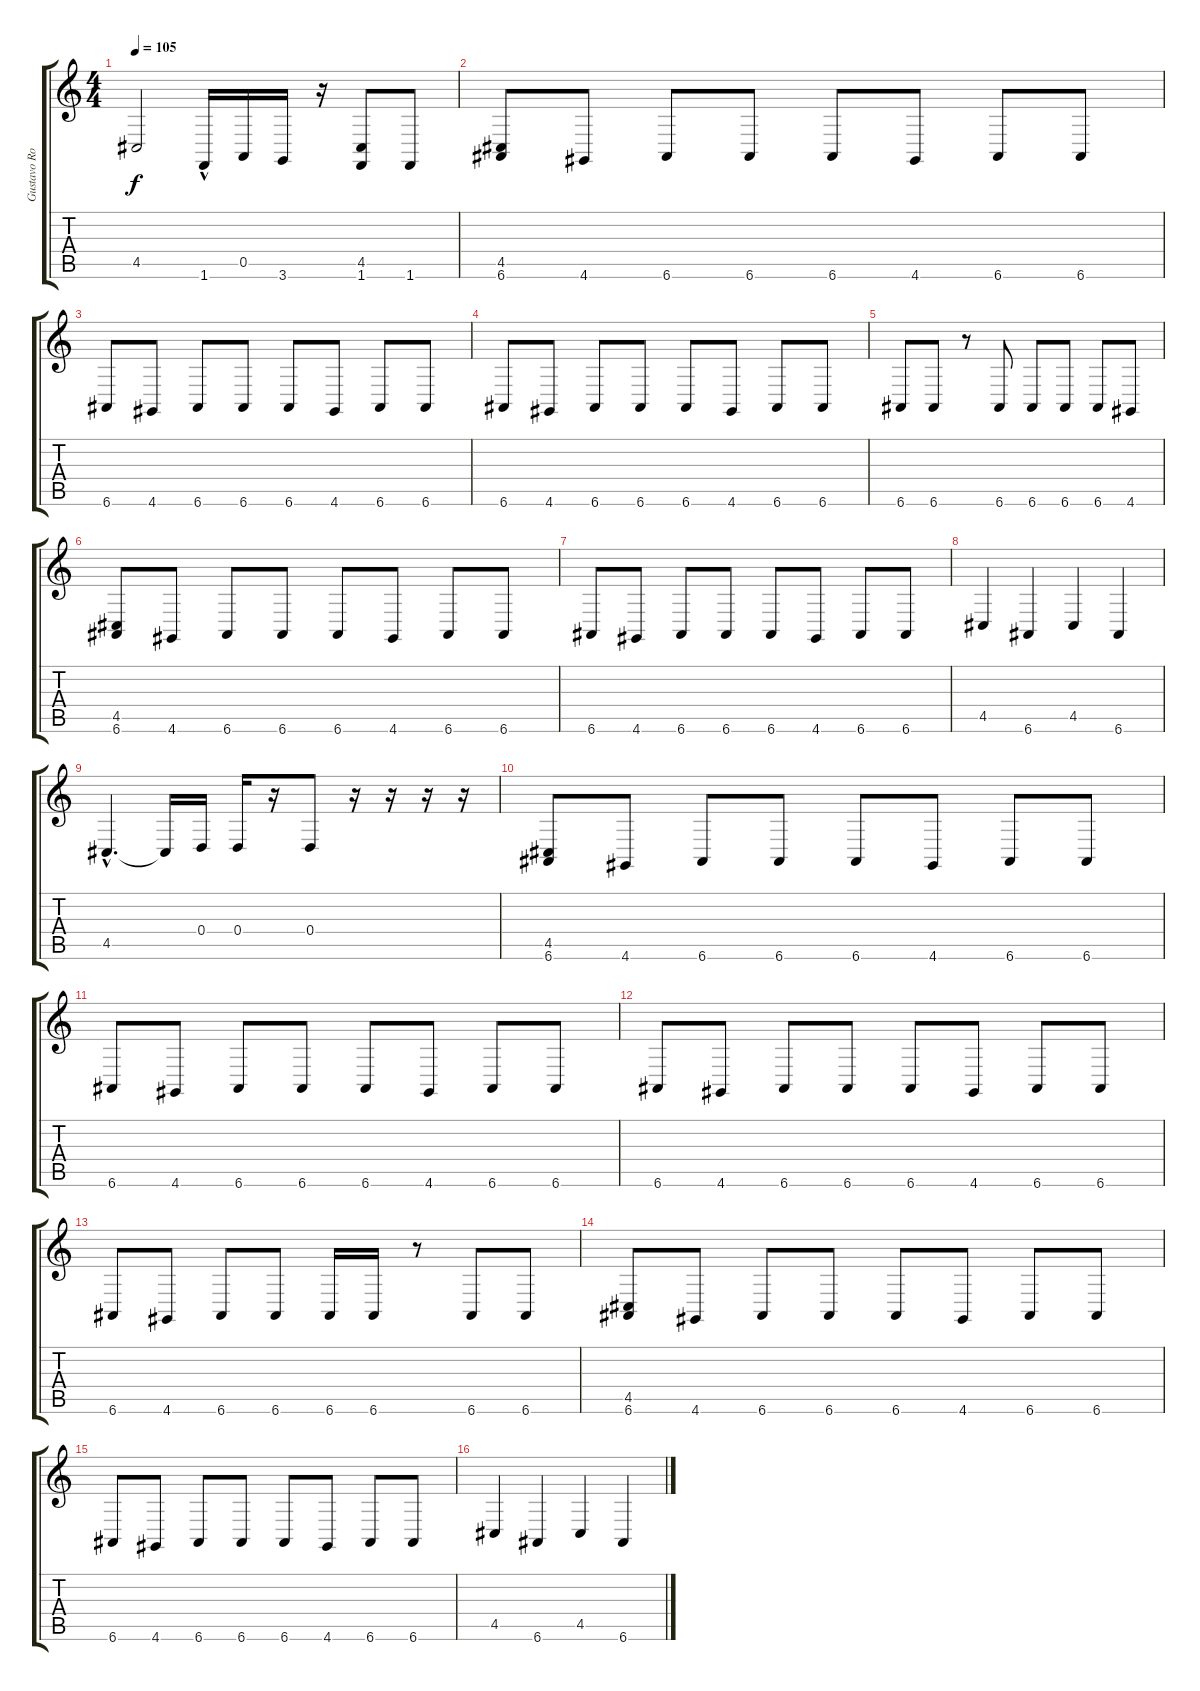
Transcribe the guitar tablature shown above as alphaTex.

\track ("Gustavo Rowek" "Gustavo Ro") {instrument acousticgrandpiano}
\staff {score tabs}
\tuning (E4 B3 G3 D3 A2 E2) {hide}
\ts (4 4)
\tempo 105
\clef g2
\ks c
4.5.2{dy f} 1.6{hac}.16 0.5.16 3.6.16 r.16 (4.5 1.6).8 1.6.8 |
(4.5 6.6).8 4.6.8 6.6.8 6.6.8 6.6.8 4.6.8 6.6.8 6.6.8 |
6.6.8 4.6.8 6.6.8 6.6.8 6.6.8 4.6.8 6.6.8 6.6.8 |
6.6.8 4.6.8 6.6.8 6.6.8 6.6.8 4.6.8 6.6.8 6.6.8 |
6.6.8 6.6.8 r.8 6.6.8 6.6.8 6.6.8 6.6.8 4.6.8 |
(4.5 6.6).8 4.6.8 6.6.8 6.6.8 6.6.8 4.6.8 6.6.8 6.6.8 |
6.6.8 4.6.8 6.6.8 6.6.8 6.6.8 4.6.8 6.6.8 6.6.8 |
4.5.4 6.6.4 4.5.4 6.6.4 |
4.5{hac}.4{d} 4.5{t}.16 0.4.16 0.4.16 r.16 0.4.8 r.16 r.16 r.16 r.16 |
(4.5 6.6).8 4.6.8 6.6.8 6.6.8 6.6.8 4.6.8 6.6.8 6.6.8 |
6.6.8 4.6.8 6.6.8 6.6.8 6.6.8 4.6.8 6.6.8 6.6.8 |
6.6.8 4.6.8 6.6.8 6.6.8 6.6.8 4.6.8 6.6.8 6.6.8 |
6.6.8 4.6.8 6.6.8 6.6.8 6.6.16 6.6.16 r.8 6.6.8 6.6.8 |
(4.5 6.6).8 4.6.8 6.6.8 6.6.8 6.6.8 4.6.8 6.6.8 6.6.8 |
6.6.8 4.6.8 6.6.8 6.6.8 6.6.8 4.6.8 6.6.8 6.6.8 |
4.5.4 6.6.4 4.5.4 6.6.4
